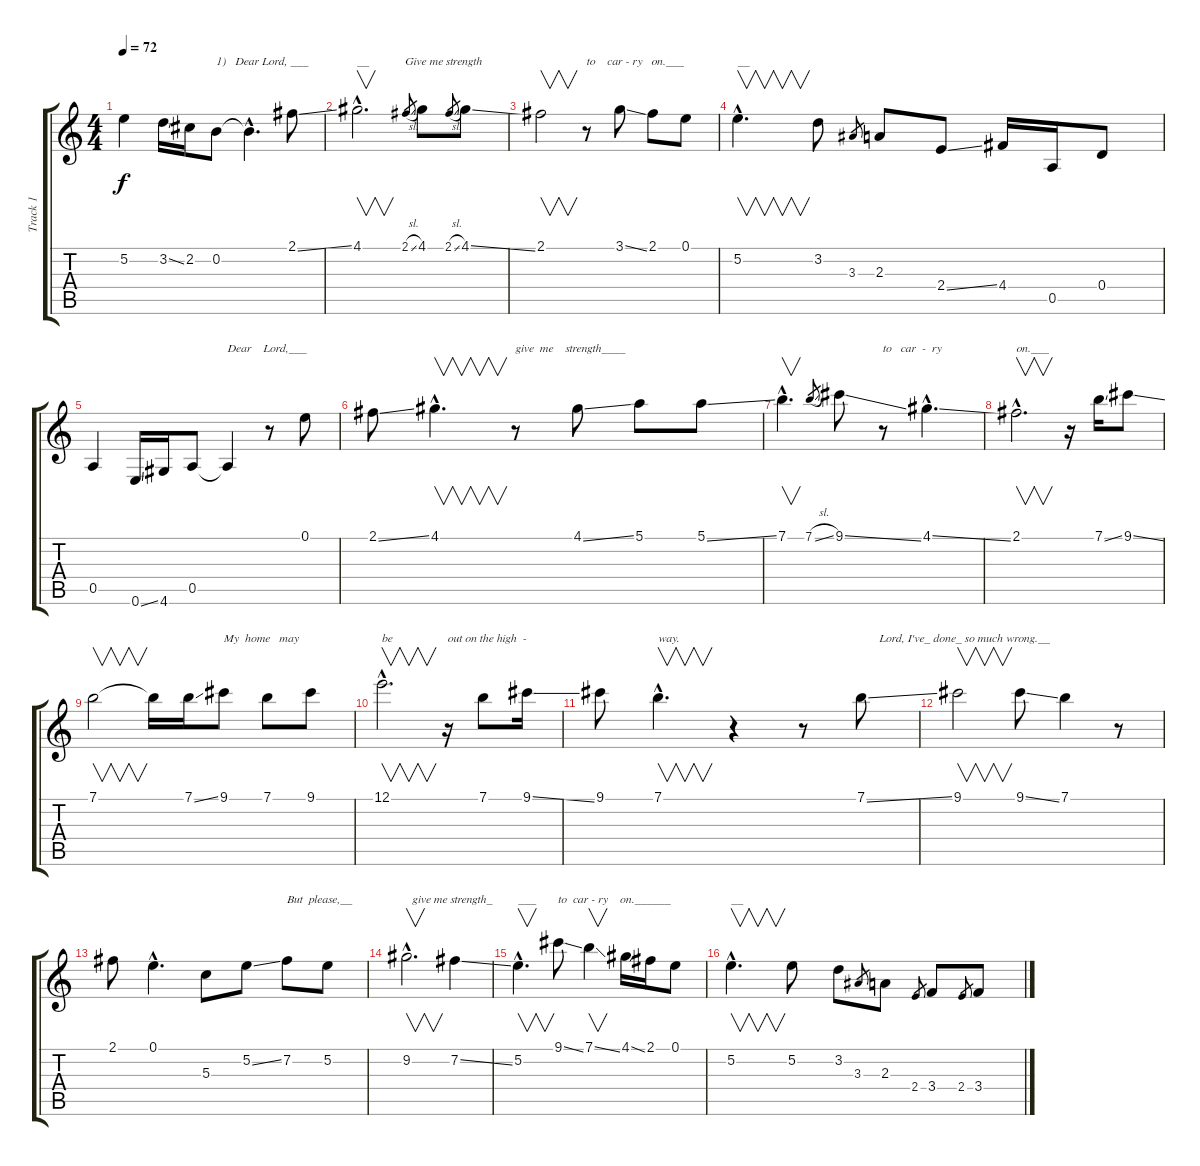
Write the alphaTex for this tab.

\track ("Track 1" "Track 1") {instrument acousticguitarnylon}
\staff {score tabs}
\tuning (E4 B3 G3 D3 A2 E2) {hide}
\ts (4 4)
\tempo 72
\clef g2
\ks c
5.2{t}.4{dy f} 3.2{ss}.16 2.2.16 0.2.8{txt "1)   Dear Lord, ___"} 0.2{hac t}.4{d} 2.1{ss}.8 |
4.1{hac}.2{v d txt "__            Give me strength"} 2.1{sl}.8{gr} 4.1.8 2.1{sl}.8{gr} 4.1{ss}.8 |
2.1.2{v} r.8{txt "to    car - ry   on.___"} 3.1{ss}.8 2.1.8 0.1.8 |
5.2{hac}.4{v d txt "__"} 3.2.8 3.3.8{gr} 2.3.8 2.4{ss}.8 4.4.16 0.5.16 0.4.8 |
0.5.4 0.6{ss}.16 4.6.16 0.5.8 0.5{t}.4{txt "Dear    Lord,___"} r.8 0.1.8 |
2.1{ss}.8 4.1{hac}.4{v d} r.8{txt "give  me    strength____"} 4.1{ss}.8 5.1.8 5.1{ss}.8 |
7.1{hac}.4{v d} 7.1{sl}.8{gr} 9.1{ss}.8 r.8{txt "to   car  -  ry"} 4.1{ss hac}.4{d} |
2.1{hac}.2{v d txt "on.___"} r.16 7.1{ss}.16 9.1{ss}.8 |
7.1.2{v} 7.1{t}.16 7.1{ss}.16 9.1.8{txt "My  home   may"} 7.1.8 9.1.8 |
12.1{hac}.2{v d txt "be"} r.16{txt "out on the high  -"} 7.1.8 9.1{ss}.16 |
9.1.8 7.1{hac}.4{v d txt "way."} r.4 r.8 7.1{ss}.8{txt "      Lord, I've_ done_ so much wrong.__"} |
9.1.2{v} 9.1{ss}.8 7.1.4 r.8 |
2.1.8 0.1{hac}.4{d} 5.3.8 5.2{ss}.8 7.2.8{txt "But  please,__ "} 5.2.8 |
9.2{hac}.2{v d txt "  give me strength_"} 7.2{ss}.4 |
5.2{hac}.4{v d txt "___"} 9.1{ss}.8{txt "to  car - ry    on.______"} 7.1{ss}.4{v} 4.1{ss}.16 2.1.16 0.1.8 |
5.2{hac}.4{v d txt "__"} 5.2.8 3.2.8 3.3.8{gr} 2.3.8 2.4.8{gr} 3.4.8 2.4.8{gr} 3.4.8
